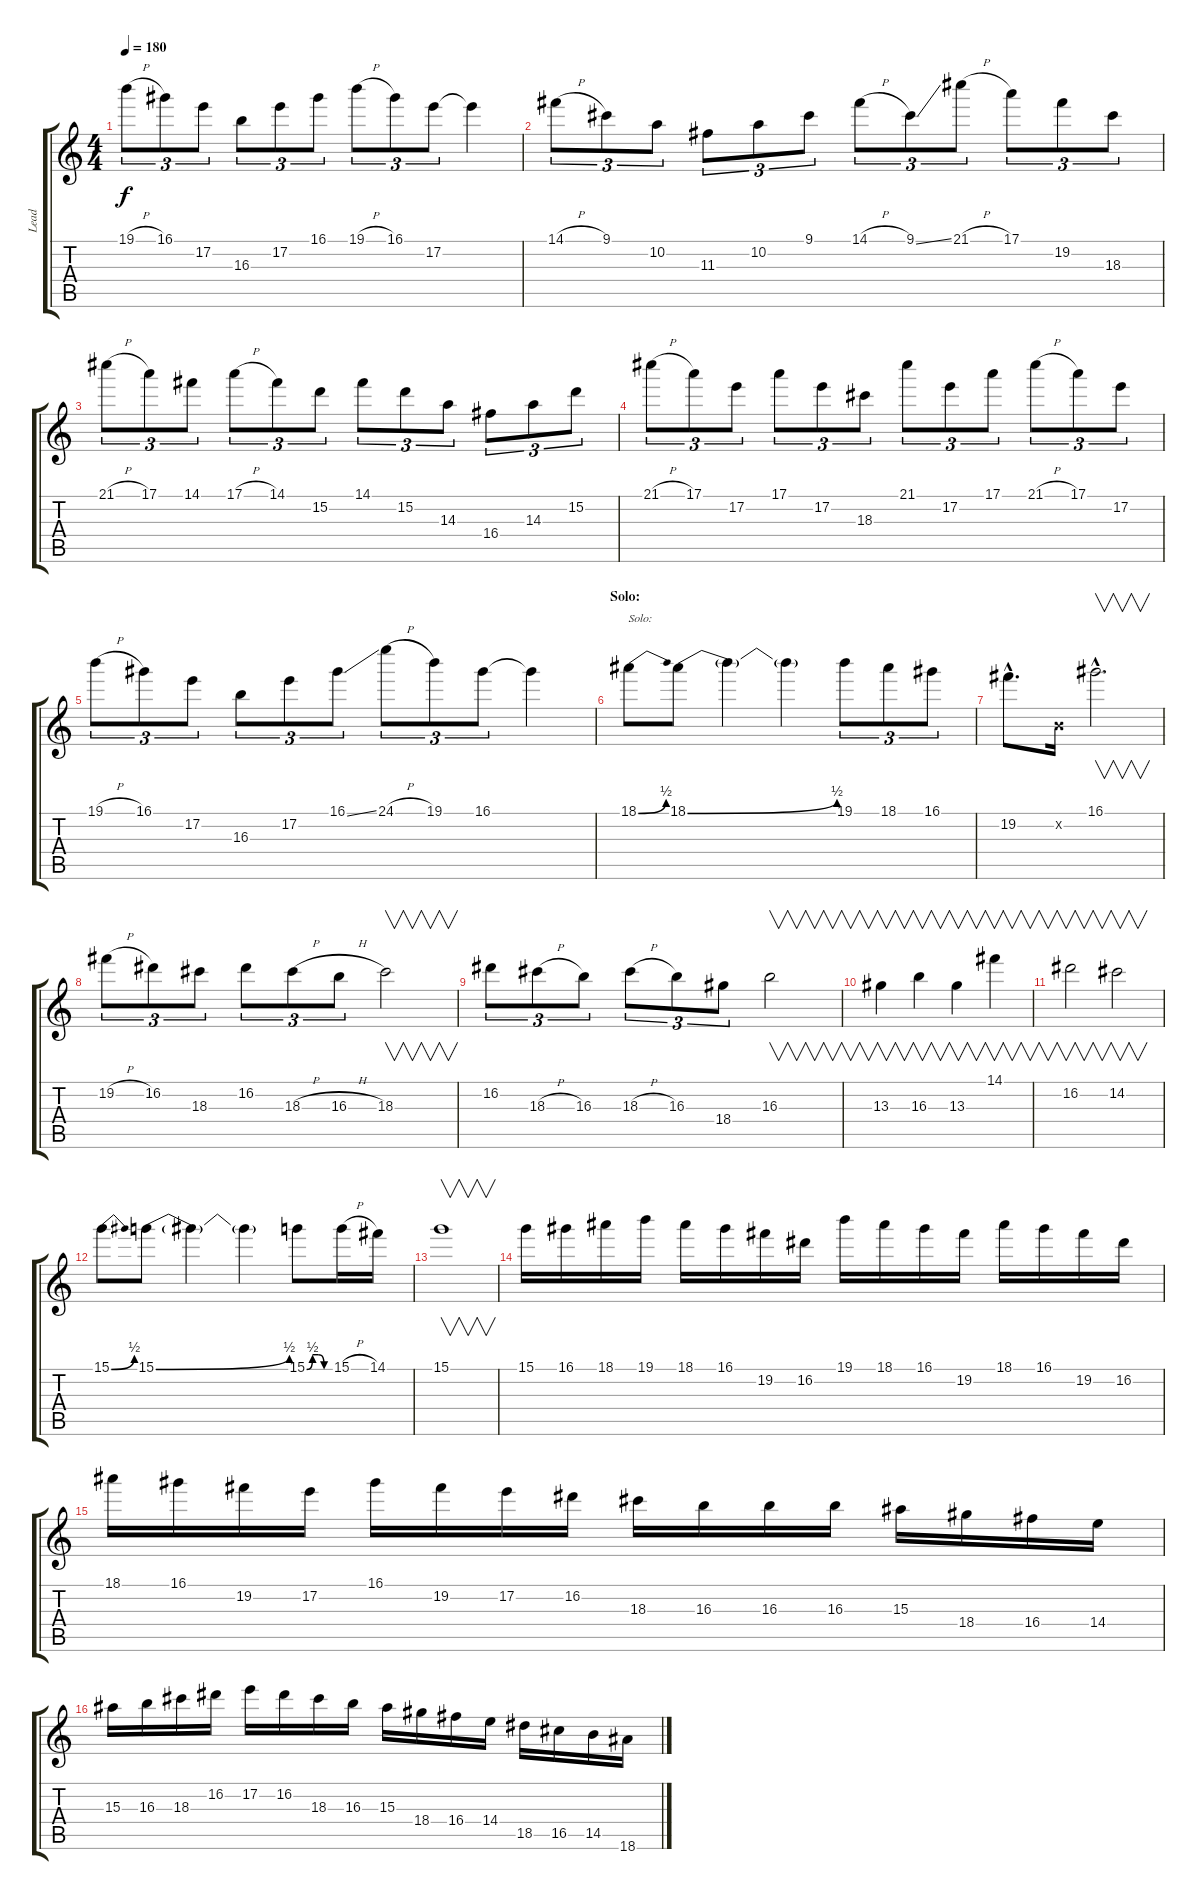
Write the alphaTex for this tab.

\track ("Lead" "Lead") {instrument distortionguitar}
\staff {score tabs}
\tuning (E4 B3 G3 D3 A2 E2) {hide}
\ts (4 4)
\tempo 180
\clef g2
\ks c
19.1{h}.8{tu (3 2) dy f} 16.1.8{tu (3 2)} 17.2.8{tu (3 2)} 16.3.8{tu (3 2)} 17.2.8{tu (3 2)} 16.1.8{tu (3 2)} 19.1{h}.8{tu (3 2)} 16.1.8{tu (3 2)} 17.2.8{tu (3 2)} 17.2{t}.4 |
14.1{h}.8{tu (3 2)} 9.1.8{tu (3 2)} 10.2.8{tu (3 2)} 11.3.8{tu (3 2)} 10.2.8{tu (3 2)} 9.1.8{tu (3 2)} 14.1{h}.8{tu (3 2)} 9.1{ss}.8{tu (3 2)} 21.1{h}.8{tu (3 2)} 17.1.8{tu (3 2)} 19.2.8{tu (3 2)} 18.3.8{tu (3 2)} |
21.1{h}.8{tu (3 2)} 17.1.8{tu (3 2)} 14.1.8{tu (3 2)} 17.1{h}.8{tu (3 2)} 14.1.8{tu (3 2)} 15.2.8{tu (3 2)} 14.1.8{tu (3 2)} 15.2.8{tu (3 2)} 14.3.8{tu (3 2)} 16.4.8{tu (3 2)} 14.3.8{tu (3 2)} 15.2.8{tu (3 2)} |
21.1{h}.8{tu (3 2)} 17.1.8{tu (3 2)} 17.2.8{tu (3 2)} 17.1.8{tu (3 2)} 17.2.8{tu (3 2)} 18.3.8{tu (3 2)} 21.1.8{tu (3 2)} 17.2.8{tu (3 2)} 17.1.8{tu (3 2)} 21.1{h}.8{tu (3 2)} 17.1.8{tu (3 2)} 17.2.8{tu (3 2)} |
19.1{h}.8{tu (3 2)} 16.1.8{tu (3 2)} 17.2.8{tu (3 2)} 16.3.8{tu (3 2)} 17.2.8{tu (3 2)} 16.1{ss}.8{tu (3 2)} 24.1{h}.8{tu (3 2)} 19.1.8{tu (3 2)} 16.1.8{tu (3 2)} 16.1{t}.4 |
\section ("" "Solo:")
18.1{be (bend 0 0 60 2)}.8{txt "Solo:"} 18.1{be (bend 0 0 60 2)}.8 18.1{t}.4 18.1{t}.4 19.1.8{tu (3 2)} 18.1.8{tu (3 2)} 16.1.8{tu (3 2)} |
19.2{hac}.8{d} 0.2{x}.16 16.1{hac}.2{v d} |
19.2{h}.8{tu (3 2)} 16.2.8{tu (3 2)} 18.3.8{tu (3 2)} 16.2.8{tu (3 2)} 18.3{h}.8{tu (3 2)} 16.3{h}.8{tu (3 2)} 18.3.2{v} |
16.2.8{tu (3 2)} 18.3{h}.8{tu (3 2)} 16.3.8{tu (3 2)} 18.3{h}.8{tu (3 2)} 16.3.8{tu (3 2)} 18.4.8{tu (3 2)} 16.3.2{v} |
13.3.4{v} 16.3.4{v} 13.3.4{v} 14.1.4{v} |
16.2.2{v} 14.2.2{v} |
15.1{be (bend 0 0 60 2)}.8 15.1{be (bend 0 0 60 2)}.8 15.1{t}.4 15.1{t}.4 15.1{be (custom 0 0 15 2 30 2 45 0 60 0)}.8 15.1{h}.16 14.1.16 |
15.1.1{v} |
15.1.16 16.1.16 18.1.16 19.1.16 18.1.16 16.1.16 19.2.16 16.2.16 19.1.16 18.1.16 16.1.16 19.2.16 18.1.16 16.1.16 19.2.16 16.2.16 |
18.1.16 16.1.16 19.2.16 17.2.16 16.1.16 19.2.16 17.2.16 16.2.16 18.3.16 16.3.16 16.3.16 16.3.16 15.3.16 18.4.16 16.4.16 14.4.16 |
15.3.16 16.3.16 18.3.16 16.2.16 17.2.16 16.2.16 18.3.16 16.3.16 15.3.16 18.4.16 16.4.16 14.4.16 18.5.16 16.5.16 14.5.16 18.6.16
